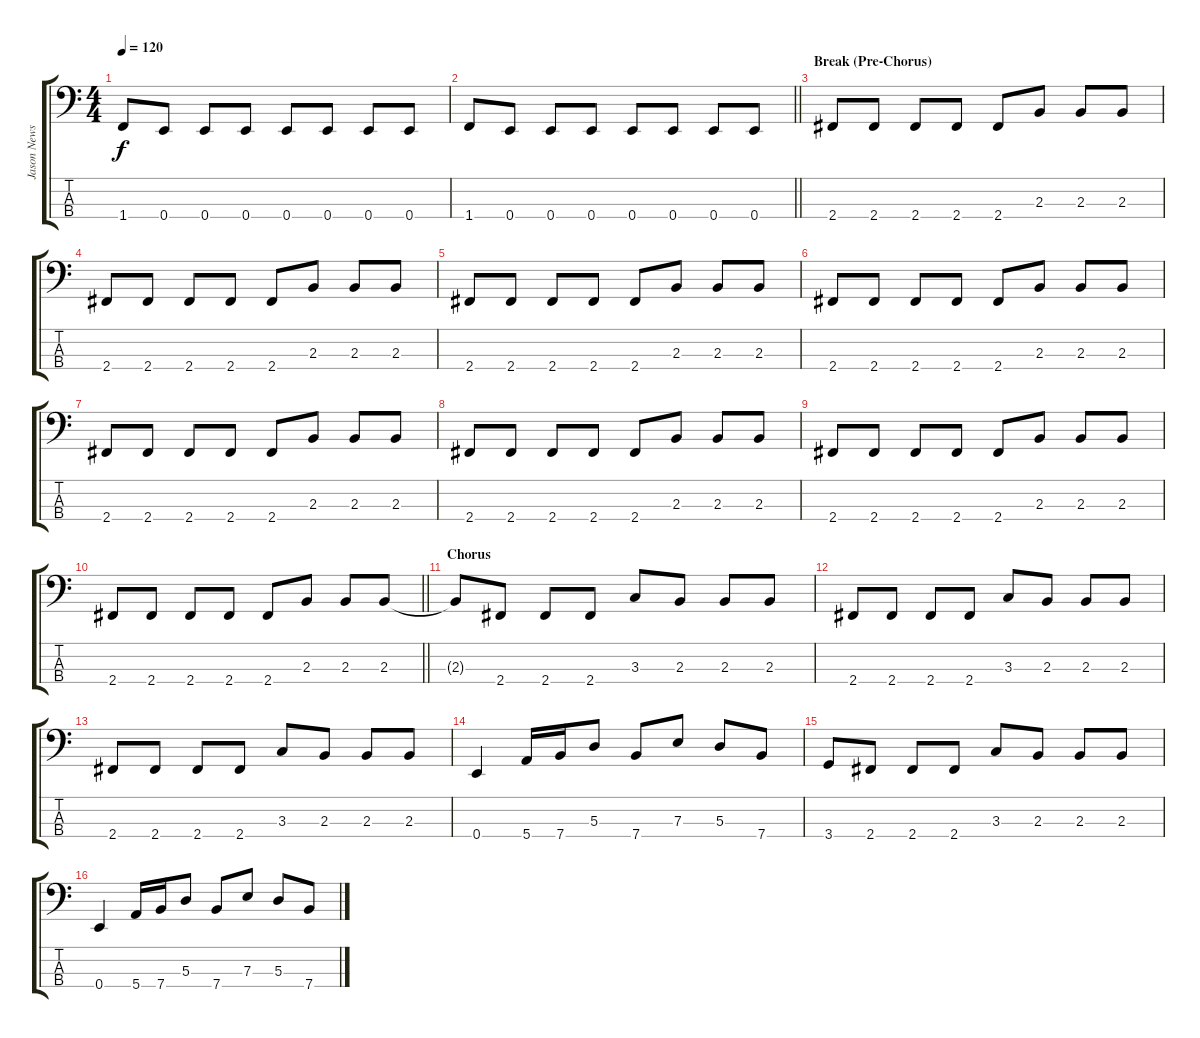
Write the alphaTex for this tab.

\track ("Jason Newsted" "Jason News") {instrument electricbassfinger}
\staff {score tabs}
\tuning (G2 D2 A1 E1) {hide}
\ts (4 4)
\tempo 120
\clef f4
\ks c
1.4.8{dy f} 0.4.8 0.4.8 0.4.8 0.4.8 0.4.8 0.4.8 0.4.8 |
\barLineRight lightlight
1.4.8 0.4.8 0.4.8 0.4.8 0.4.8 0.4.8 0.4.8 0.4.8 |
\section ("" "Break (Pre-Chorus)")
2.4.8 2.4.8 2.4.8 2.4.8 2.4.8 2.3.8 2.3.8 2.3.8 |
2.4.8 2.4.8 2.4.8 2.4.8 2.4.8 2.3.8 2.3.8 2.3.8 |
2.4.8 2.4.8 2.4.8 2.4.8 2.4.8 2.3.8 2.3.8 2.3.8 |
2.4.8 2.4.8 2.4.8 2.4.8 2.4.8 2.3.8 2.3.8 2.3.8 |
2.4.8 2.4.8 2.4.8 2.4.8 2.4.8 2.3.8 2.3.8 2.3.8 |
2.4.8 2.4.8 2.4.8 2.4.8 2.4.8 2.3.8 2.3.8 2.3.8 |
2.4.8 2.4.8 2.4.8 2.4.8 2.4.8 2.3.8 2.3.8 2.3.8 |
\barLineRight lightlight
2.4.8 2.4.8 2.4.8 2.4.8 2.4.8 2.3.8 2.3.8 2.3.8 |
\section ("" "Chorus")
2.3{t}.8 2.4.8 2.4.8 2.4.8 3.3.8 2.3.8 2.3.8 2.3.8 |
2.4.8 2.4.8 2.4.8 2.4.8 3.3.8 2.3.8 2.3.8 2.3.8 |
2.4.8 2.4.8 2.4.8 2.4.8 3.3.8 2.3.8 2.3.8 2.3.8 |
0.4.4 5.4.16 7.4.16 5.3.8 7.4.8 7.3.8 5.3.8 7.4.8 |
3.4.8 2.4.8 2.4.8 2.4.8 3.3.8 2.3.8 2.3.8 2.3.8 |
0.4.4 5.4.16 7.4.16 5.3.8 7.4.8 7.3.8 5.3.8 7.4.8
